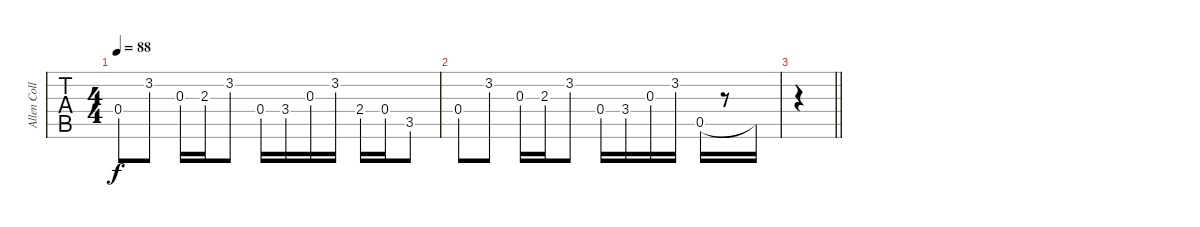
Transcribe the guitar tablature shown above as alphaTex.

\track ("Allen Collins -  Clean" "Allen Coll") {instrument electricguitarclean}
\staff {tabs}
\tuning (E4 B3 G3 D3 A2 E2) {hide}
\ts (4 4)
\tempo 88
\clef g2
\ks c
0.4.8{dy f} 3.2.8 0.3.16 2.3.16 3.2.8 0.4.16 3.4.16 0.3.16 3.2.16 2.4.16 0.4.16 3.5.8 |
0.4.8 3.2.8 0.3.16 2.3.16 3.2.8 0.4.16 3.4.16 0.3.16 3.2.16 0.5.16 r.8 0.5{t}.16 |
\barLineRight lightlight
